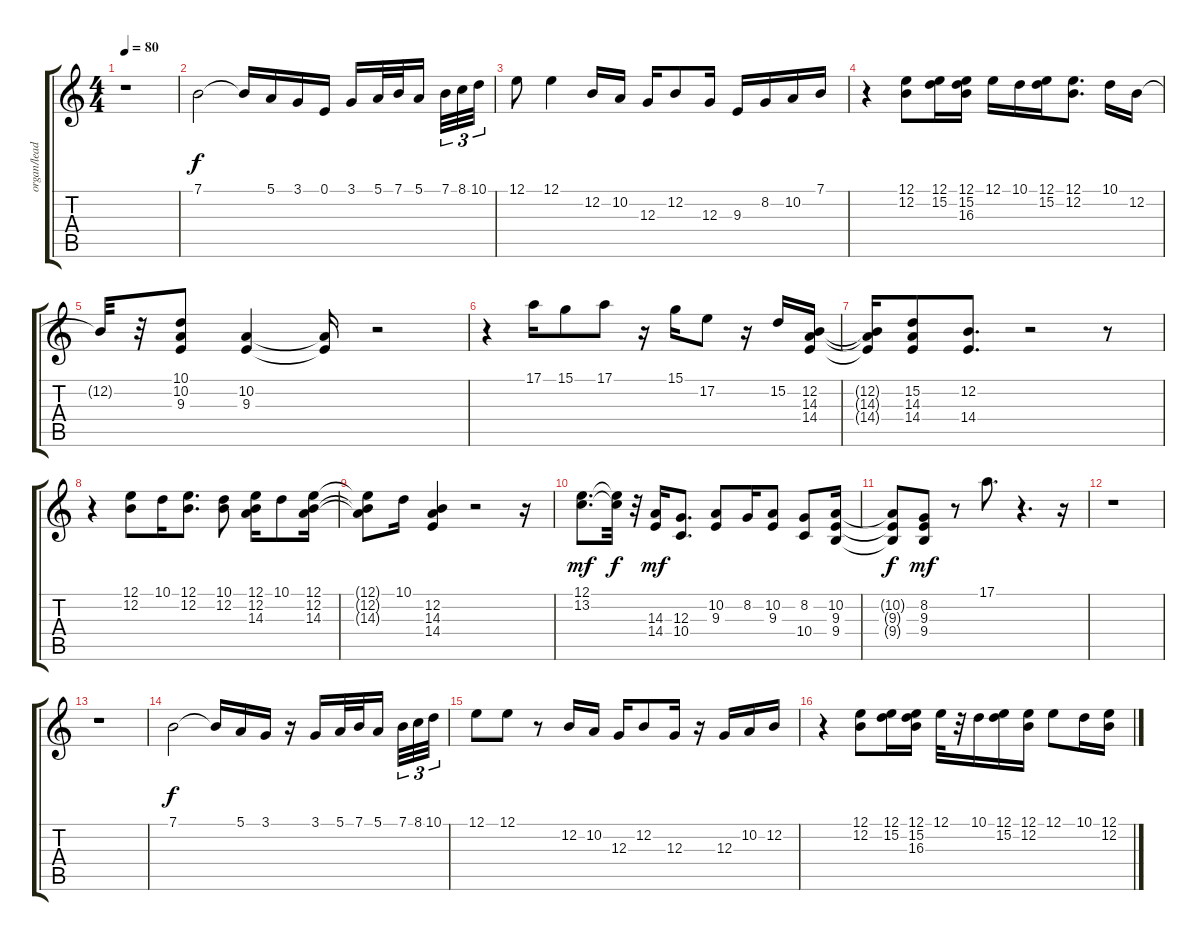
\track ("organ/lead guitar   " "organ/lead") {instrument percussiveorgan}
\staff {score tabs}
\tuning (E4 B3 G3 D3 A2 E2) {hide}
\ts (4 4)
\tempo 80
\clef g2
\ks c
r.1{dy f} |
7.1.2 7.1{t}.16 5.1.16 3.1.16 0.1.16 3.1.16 5.1.32 7.1.32 5.1.16 7.1.32{tu (3 2)} 8.1.32{tu (3 2)} 10.1.32{tu (3 2)} |
12.1.8 12.1.4 12.2.16 10.2.16 12.3.16 12.2.8 12.3.16 9.3.16 8.2.16 10.2.16 7.1.16 |
r.4 (12.1 12.2).8{instrument overdrivenguitar} (12.1 15.2).16{balance 6} (12.1 15.2 16.3).16{balance 10} 12.1.16{balance 3} 10.1.16{balance 10} (12.1 15.2).16 (12.1 12.2).8{d balance 3} 10.1.16 12.2.16 |
12.2{t}.32 r.32 (10.1 10.2 9.3).8 (10.2 9.3).4 (10.2{t} 9.3{t}).16 r.2 |
r.4 17.1.16{balance 4} 15.1.8{balance 12} 17.1.8{balance 10} r.16 15.1.16 17.2.8 r.16 15.2.16 (12.2 14.3 14.4).16 |
(12.2{t} 14.3{t} 14.4{t}).16 (15.2 14.3 14.4).8 (12.2 14.4).8{d} r.2 r.8 |
r.4 (12.1 12.2).8{balance 2} 10.1.16{balance 4} (12.1 12.2).8{d balance 2} (10.1 12.2).8{balance 14} (12.1 12.2 14.3).16 10.1.8 (12.1 12.2 14.3).16{balance 10} |
(12.1{t} 12.2{t} 14.3{t}).8 10.1.16{balance 6} (12.2 14.3 14.4).4 r.2 r.16 |
(12.1 13.2).8{d dy mf} (12.1{t} 13.2{t}).32{dy f} r.32 (14.3 14.4).16{dy mf} (12.3 10.4).8{d} (10.2 9.3).8 8.2.16 (10.2 9.3).8 (8.2 10.4).8 (10.2 9.3 9.4).16 |
(10.2{t} 9.3{t} 9.4{t}).8{dy f} (8.2 9.3 9.4).8{dy mf} r.8 17.1.8{d} r.4{d} r.16 |
r.1 |
r.1 |
7.1.2{dy f} 7.1{t}.16 5.1.16 3.1.16 r.16 3.1.16 5.1.32 7.1.32 5.1.16 7.1.32{tu (3 2)} 8.1.32{tu (3 2)} 10.1.32{tu (3 2)} |
12.1.8 12.1.8 r.8 12.2.16 10.2.16 12.3.16 12.2.8 12.3.16 r.16 12.3.16 10.2.16 12.2.16 |
r.4 (12.1 12.2).8{instrument overdrivenguitar} (12.1 15.2).16{balance 6} (12.1 15.2 16.3).16{balance 10} 12.1.32{balance 3} r.32 10.1.16{balance 10} (12.1 15.2).16 (12.1 12.2).16{balance 3} 12.1.8 10.1.16 (12.1 12.2).16
